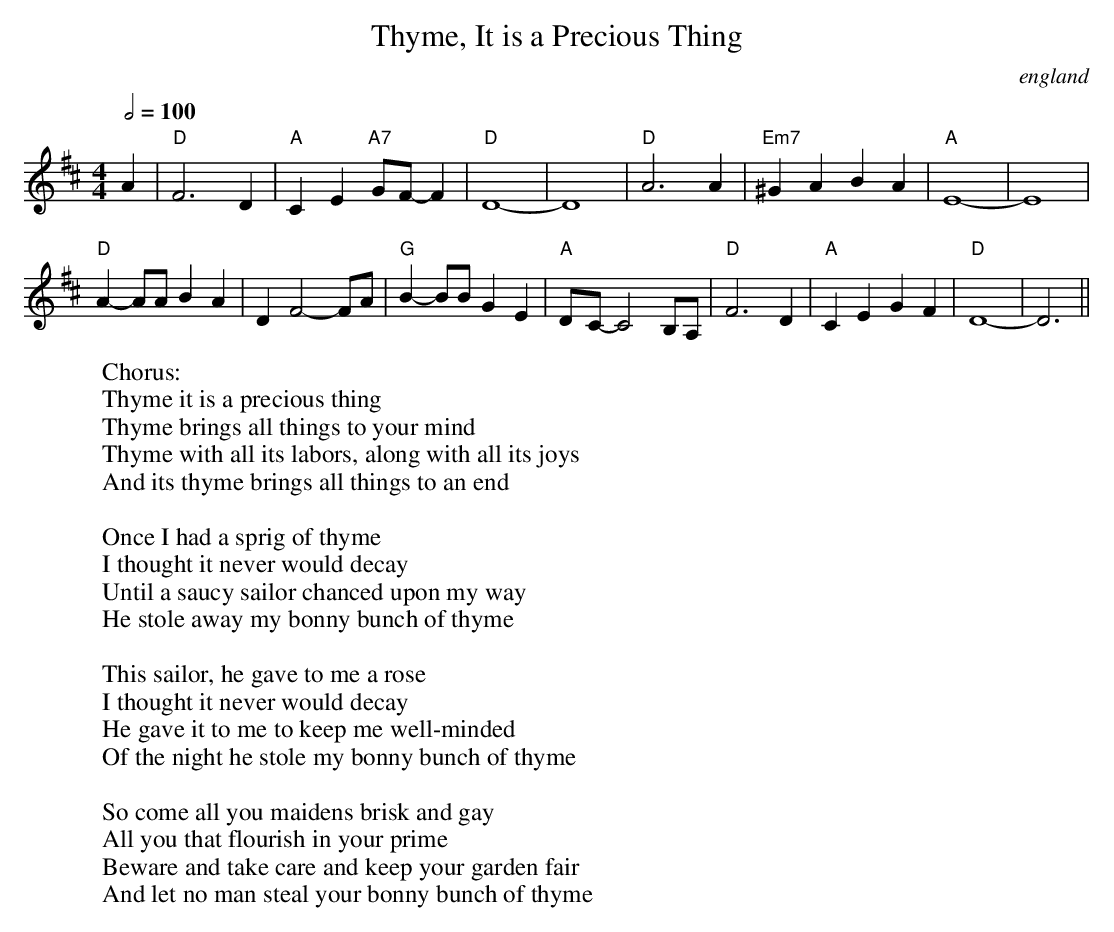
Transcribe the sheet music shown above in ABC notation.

X:1
T:Thyme, It is a Precious Thing
O:england
M:4/4
L:1/8
Q:2/4=100
W:  Chorus:
W:  Thyme it is a precious thing
W:  Thyme brings all things to your mind
W:  Thyme with all its labors, along with all its joys
W:  And its thyme brings all things to an end
W:
W:Once I had a sprig of thyme
W:I thought it never would decay
W:Until a saucy sailor chanced upon my way
W:He stole away my bonny bunch of thyme
W:
W:This sailor, he gave to me a rose
W:I thought it never would decay
W:He gave it to me to keep me well-minded
W:Of the night he stole my bonny bunch of thyme
W:
W:So come all you maidens brisk and gay
W:All you that flourish in your prime
W:Beware and take care and keep your garden fair
W:And let no man steal your bonny bunch of thyme
K:D
A2|"D"F6D2|"A"C2E2 "A7"GF-F2|"D"D8-|D8|\
"D"A6A2|"Em7"^G2A2 B2A2|"A"E8-|E8|
"D"A2-AA B2A2|D2F4-FA|"G"B2-BB G2E2|"A"D-C-C4B,A,|\
"D"F6D2|"A"C2E2 G2F2|"D"D8-|D6||
